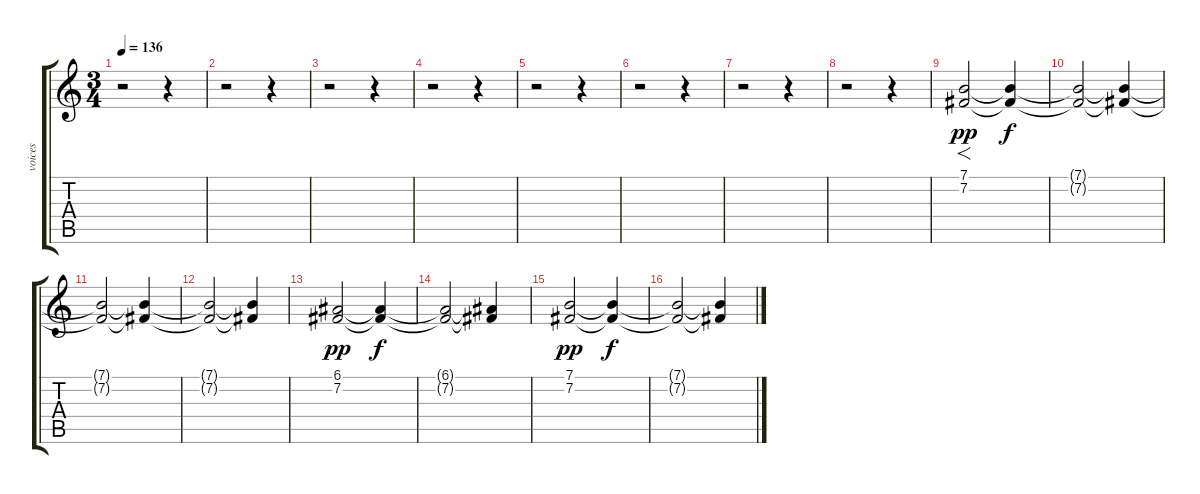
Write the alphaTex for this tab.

\track ("voices" "voices") {instrument choiraahs}
\staff {score tabs}
\tuning (E4 B3 G3 D3 A2 E2) {hide}
\ts (3 4)
\tempo 136
\clef g2
\ks c
r.2{dy f} r.4 |
r.2 r.4 |
r.2 r.4 |
r.2 r.4 |
r.2 r.4 |
r.2 r.4 |
r.2 r.4 |
r.2 r.4 |
(7.1 7.2).2{f dy pp} (7.1{t} 7.2{t}).4{dy f} |
(7.1{t} 7.2{t}).2 (7.1{t} 7.2{t}).4 |
(7.1{t} 7.2{t}).2 (7.1{t} 7.2{t}).4 |
(7.1{t} 7.2{t}).2 (7.1{t} 7.2{t}).4 |
(6.1 7.2).2{dy pp} (6.1{t} 7.2{t}).4{dy f} |
(6.1{t} 7.2{t}).2 (6.1{t} 7.2{t}).4 |
(7.1 7.2).2{dy pp} (7.1{t} 7.2{t}).4{dy f} |
(7.1{t} 7.2{t}).2 (7.1{t} 7.2{t}).4
